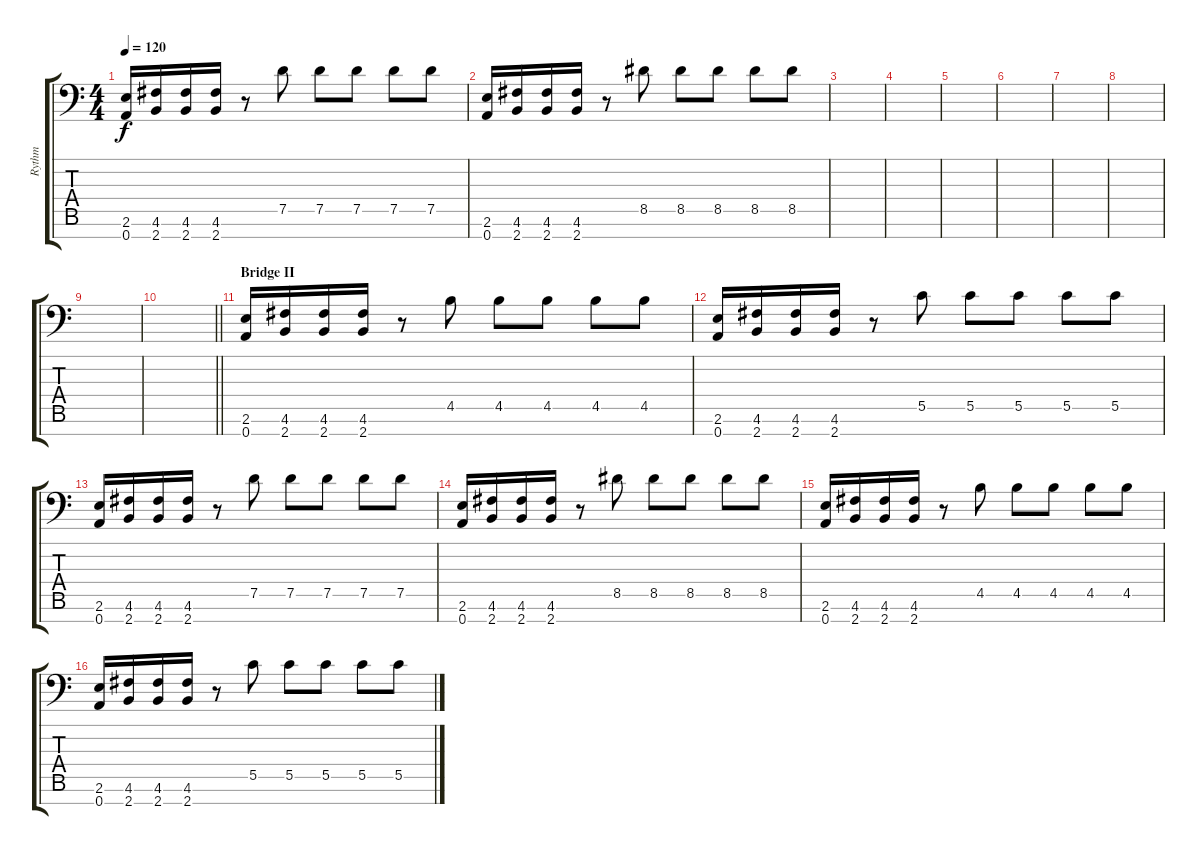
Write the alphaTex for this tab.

\track ("Rythm" "Rythm") {instrument distortionguitar}
\staff {score tabs}
\tuning (D4 A3 F3 C3 G2 D2 A1) {hide}
\ts (4 4)
\tempo 120
\clef f4
\ks c
(2.6 0.7).16{dy f} (4.6 2.7).16 (4.6 2.7).16 (4.6 2.7).16 r.8 7.5.8 7.5.8 7.5.8 7.5.8 7.5.8 |
(2.6 0.7).16 (4.6 2.7).16 (4.6 2.7).16 (4.6 2.7).16 r.8 8.5.8 8.5.8 8.5.8 8.5.8 8.5.8 |
|
|
|
|
|
|
|
\barLineRight lightlight
|
\section ("" "Bridge II")
(2.6 0.7).16 (4.6 2.7).16 (4.6 2.7).16 (4.6 2.7).16 r.8 4.5.8 4.5.8 4.5.8 4.5.8 4.5.8 |
(2.6 0.7).16 (4.6 2.7).16 (4.6 2.7).16 (4.6 2.7).16 r.8 5.5.8 5.5.8 5.5.8 5.5.8 5.5.8 |
(2.6 0.7).16 (4.6 2.7).16 (4.6 2.7).16 (4.6 2.7).16 r.8 7.5.8 7.5.8 7.5.8 7.5.8 7.5.8 |
(2.6 0.7).16 (4.6 2.7).16 (4.6 2.7).16 (4.6 2.7).16 r.8 8.5.8 8.5.8 8.5.8 8.5.8 8.5.8 |
(2.6 0.7).16 (4.6 2.7).16 (4.6 2.7).16 (4.6 2.7).16 r.8 4.5.8 4.5.8 4.5.8 4.5.8 4.5.8 |
(2.6 0.7).16 (4.6 2.7).16 (4.6 2.7).16 (4.6 2.7).16 r.8 5.5.8 5.5.8 5.5.8 5.5.8 5.5.8
